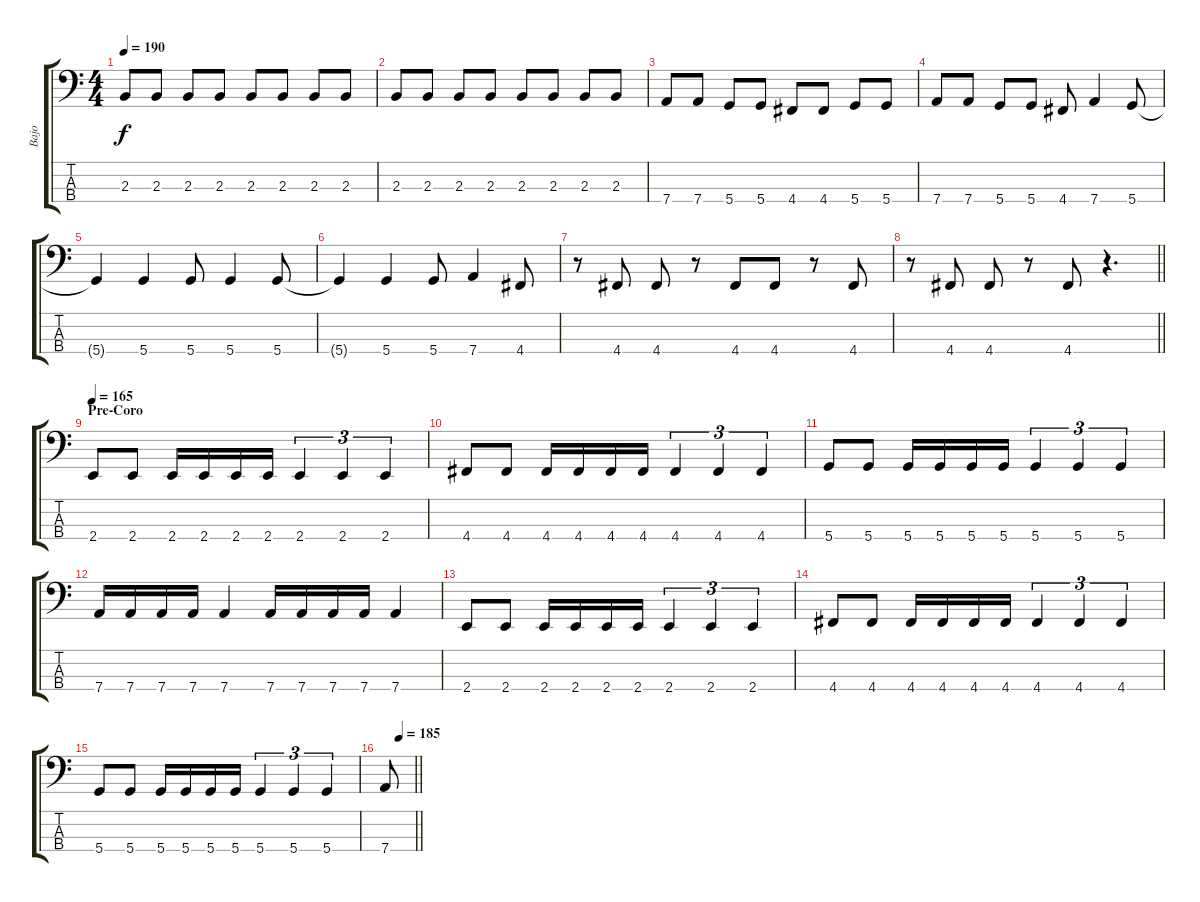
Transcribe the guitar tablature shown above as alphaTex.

\track ("Bajo" "Bajo") {instrument electricbassfinger bank 211}
\staff {score tabs}
\tuning (G2 D2 A1 D1) {hide}
\ts (4 4)
\tempo 190
\clef f4
\ks c
2.3.8{dy f} 2.3.8 2.3.8 2.3.8 2.3.8 2.3.8 2.3.8 2.3.8 |
2.3.8 2.3.8 2.3.8 2.3.8 2.3.8 2.3.8 2.3.8 2.3.8 |
7.4.8 7.4.8 5.4.8 5.4.8 4.4.8 4.4.8 5.4.8 5.4.8 |
7.4.8 7.4.8 5.4.8 5.4.8 4.4.8 7.4.4 5.4.8 |
5.4{t}.4 5.4.4 5.4.8 5.4.4 5.4.8 |
5.4{t}.4 5.4.4 5.4.8 7.4.4 4.4.8 |
r.8 4.4.8 4.4.8 r.8 4.4.8 4.4.8 r.8 4.4.8 |
\barLineRight lightlight
r.8 4.4.8 4.4.8 r.8 4.4.8 r.4{d} |
\section ("" "Pre-Coro")
\tempo 165
2.4.8 2.4.8 2.4.16 2.4.16 2.4.16 2.4.16 2.4.4{tu (3 2)} 2.4.4{tu (3 2)} 2.4.4{tu (3 2)} |
4.4.8 4.4.8 4.4.16 4.4.16 4.4.16 4.4.16 4.4.4{tu (3 2)} 4.4.4{tu (3 2)} 4.4.4{tu (3 2)} |
5.4.8 5.4.8 5.4.16 5.4.16 5.4.16 5.4.16 5.4.4{tu (3 2)} 5.4.4{tu (3 2)} 5.4.4{tu (3 2)} |
7.4.16 7.4.16 7.4.16 7.4.16 7.4.4 7.4.16 7.4.16 7.4.16 7.4.16 7.4.4 |
2.4.8 2.4.8 2.4.16 2.4.16 2.4.16 2.4.16 2.4.4{tu (3 2)} 2.4.4{tu (3 2)} 2.4.4{tu (3 2)} |
4.4.8 4.4.8 4.4.16 4.4.16 4.4.16 4.4.16 4.4.4{tu (3 2)} 4.4.4{tu (3 2)} 4.4.4{tu (3 2)} |
5.4.8 5.4.8 5.4.16 5.4.16 5.4.16 5.4.16 5.4.4{tu (3 2)} 5.4.4{tu (3 2)} 5.4.4{tu (3 2)} |
\tempo (185 0.5)
\barLineRight lightlight
7.4.8
